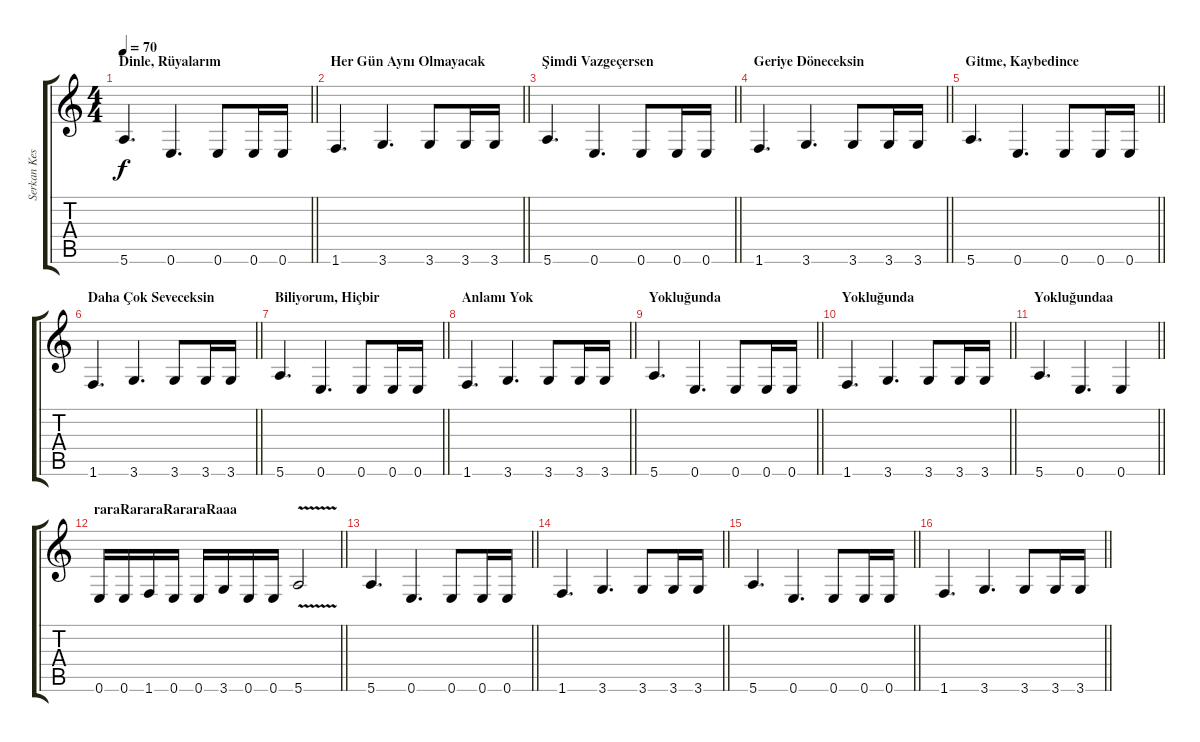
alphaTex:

\track ("Serkan Keskin - İsmail Abi (Bass)" "Serkan Kes") {instrument electricbassfinger}
\staff {score tabs}
\tuning (E4 B3 G3 D3 A2 E2) {hide}
\ts (4 4)
\section ("" "Dinle, Rüyalarım")
\tempo 70
\clef g2
\barLineRight lightlight
\ks c
5.6.4{d dy f} 0.6.4{d} 0.6.8 0.6.16 0.6.16 |
\section ("" "Her Gün Aynı Olmayacak")
\barLineRight lightlight
1.6.4{d} 3.6.4{d} 3.6.8 3.6.16 3.6.16 |
\section ("" "Şimdi Vazgeçersen")
\barLineRight lightlight
5.6.4{d} 0.6.4{d} 0.6.8 0.6.16 0.6.16 |
\section ("" "Geriye Döneceksin")
\barLineRight lightlight
1.6.4{d} 3.6.4{d} 3.6.8 3.6.16 3.6.16 |
\section ("" "Gitme, Kaybedince")
\barLineRight lightlight
5.6.4{d} 0.6.4{d} 0.6.8 0.6.16 0.6.16 |
\section ("" "Daha Çok Seveceksin")
\barLineRight lightlight
1.6.4{d} 3.6.4{d} 3.6.8 3.6.16 3.6.16 |
\section ("" "Biliyorum, Hiçbir")
\barLineRight lightlight
5.6.4{d} 0.6.4{d} 0.6.8 0.6.16 0.6.16 |
\section ("" "Anlamı Yok")
\barLineRight lightlight
1.6.4{d} 3.6.4{d} 3.6.8 3.6.16 3.6.16 |
\section ("" "Yokluğunda")
\barLineRight lightlight
5.6.4{d} 0.6.4{d} 0.6.8 0.6.16 0.6.16 |
\section ("" "Yokluğunda")
\barLineRight lightlight
1.6.4{d} 3.6.4{d} 3.6.8 3.6.16 3.6.16 |
\section ("" "Yokluğundaa")
\barLineRight lightlight
5.6.4{d} 0.6.4{d} 0.6.4 |
\section ("" "raraRararaRararaRaaa")
\barLineRight lightlight
0.6.16 0.6.16 1.6.16 0.6.16 0.6.16 3.6.16 0.6.16 0.6.16 5.6{v}.2 |
\barLineRight lightlight
5.6.4{d} 0.6.4{d} 0.6.8 0.6.16 0.6.16 |
\barLineRight lightlight
1.6.4{d} 3.6.4{d} 3.6.8 3.6.16 3.6.16 |
\barLineRight lightlight
5.6.4{d} 0.6.4{d} 0.6.8 0.6.16 0.6.16 |
\barLineRight lightlight
1.6.4{d} 3.6.4{d} 3.6.8 3.6.16 3.6.16
